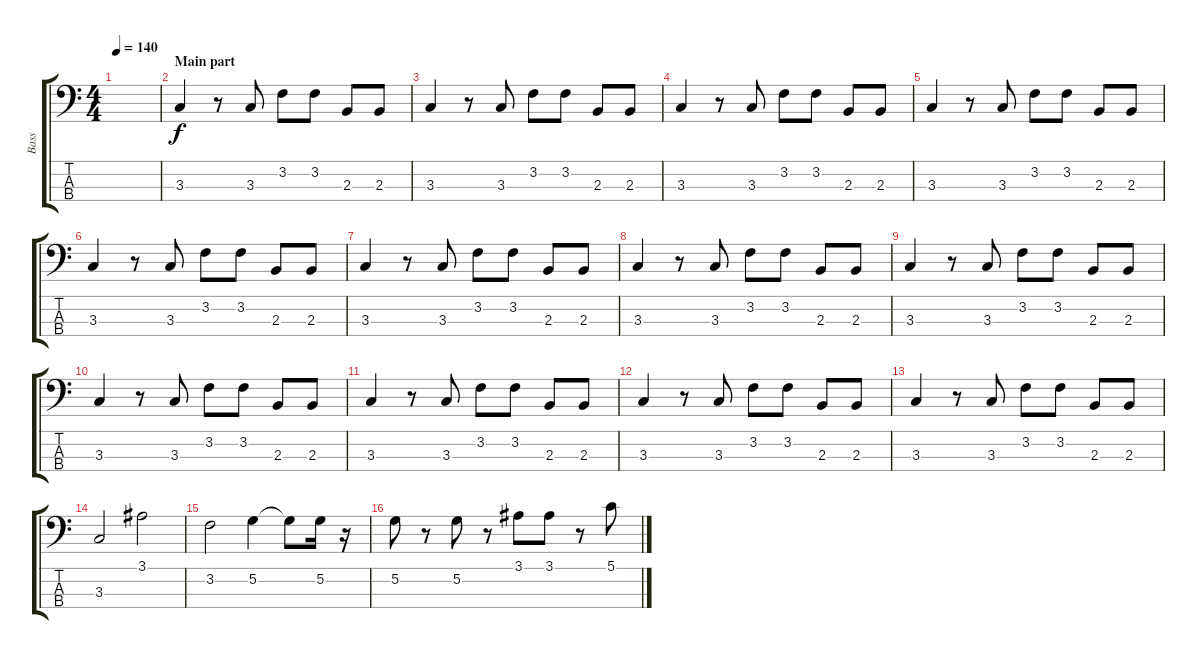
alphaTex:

\track ("Bass" "Bass") {instrument acousticbass}
\staff {score tabs}
\tuning (G2 D2 A1 E1) {hide}
\ts (4 4)
\tempo 140
\clef f4
\ks c
|
\section ("" "Main part")
3.3.4 r.8 3.3.8 3.2.8 3.2.8 2.3.8 2.3.8 |
3.3.4 r.8 3.3.8 3.2.8 3.2.8 2.3.8 2.3.8 |
3.3.4 r.8 3.3.8 3.2.8 3.2.8 2.3.8 2.3.8 |
3.3.4 r.8 3.3.8 3.2.8 3.2.8 2.3.8 2.3.8 |
3.3.4 r.8 3.3.8 3.2.8 3.2.8 2.3.8 2.3.8 |
3.3.4 r.8 3.3.8 3.2.8 3.2.8 2.3.8 2.3.8 |
3.3.4 r.8 3.3.8 3.2.8 3.2.8 2.3.8 2.3.8 |
3.3.4 r.8 3.3.8 3.2.8 3.2.8 2.3.8 2.3.8 |
3.3.4 r.8 3.3.8 3.2.8 3.2.8 2.3.8 2.3.8 |
3.3.4 r.8 3.3.8 3.2.8 3.2.8 2.3.8 2.3.8 |
3.3.4 r.8 3.3.8 3.2.8 3.2.8 2.3.8 2.3.8 |
3.3.4 r.8 3.3.8 3.2.8 3.2.8 2.3.8 2.3.8 |
3.3.2 3.1.2 |
3.2.2 5.2.4 5.2{t}.8 5.2.16 r.16 |
5.2.8 r.8 5.2.8 r.8 3.1.8 3.1.8 r.8 5.1.8
